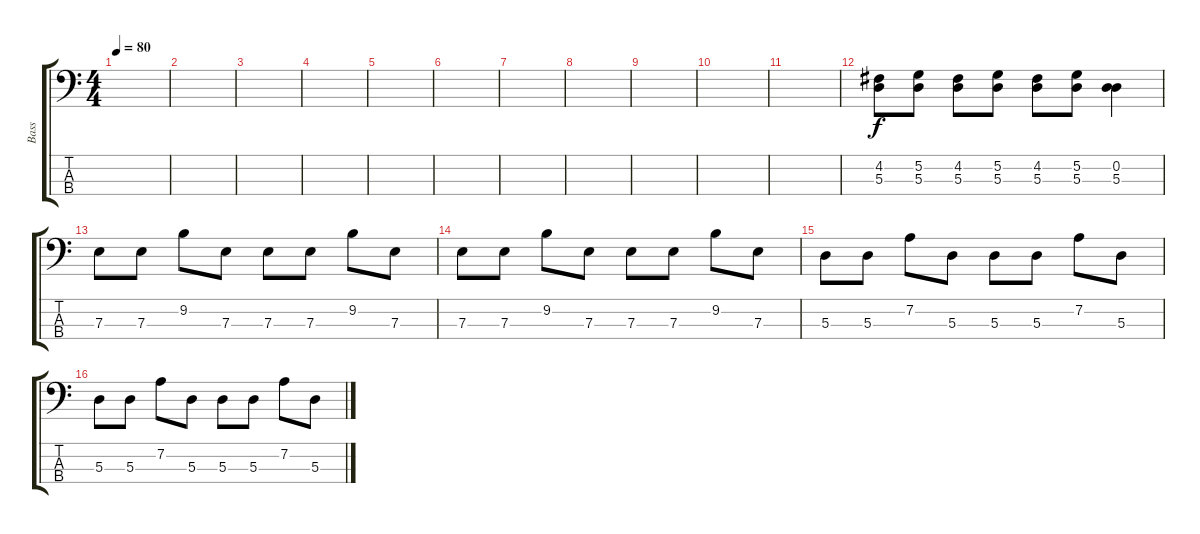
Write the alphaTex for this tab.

\track ("Bass" "Bass") {instrument electricbassfinger}
\staff {score tabs}
\tuning (G2 D2 A1 E1) {hide}
\ts (4 4)
\tempo 80
\clef f4
\ks c
|
|
|
|
|
|
|
|
|
|
|
(4.2 5.3).8 (5.2 5.3).8 (4.2 5.3).8 (5.2 5.3).8 (4.2 5.3).8 (5.2 5.3).8 (0.2 5.3).4 |
7.3.8 7.3.8 9.2.8 7.3.8 7.3.8 7.3.8 9.2.8 7.3.8 |
7.3.8 7.3.8 9.2.8 7.3.8 7.3.8 7.3.8 9.2.8 7.3.8 |
5.3.8 5.3.8 7.2.8 5.3.8 5.3.8 5.3.8 7.2.8 5.3.8 |
5.3.8 5.3.8 7.2.8 5.3.8 5.3.8 5.3.8 7.2.8 5.3.8
